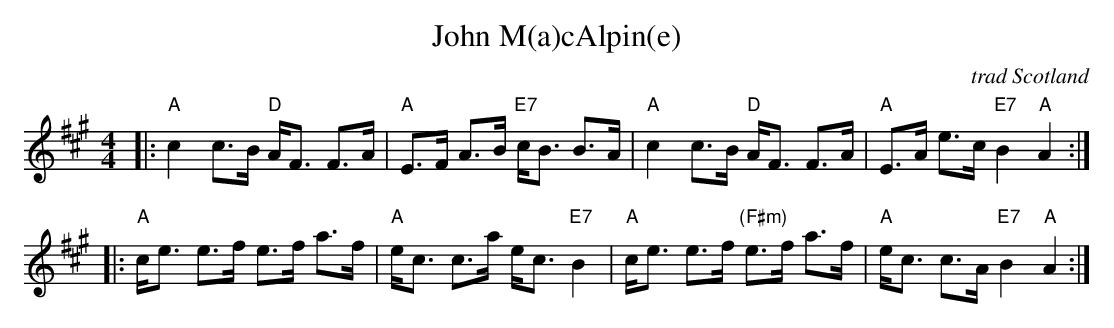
X:1
T: John M(a)cAlpin(e)
O: trad Scotland
M: 4/4
L: 1/8
K: A
|:\
"A"c2 c>B "D"A<F F>A | "A"E>F A>B "E7"c<B B>A |\
"A"c2 c>B "D"A<F F>A | "A"E>A e>c "E7"B2 "A"A2 :|
|:\
"A"c<e e>f        e>f a>f | "A"e<c c>a  e<c "E7"B2 |\
"A"c<e e>f "(F#m)"e>f a>f | "A"e<c c>A "E7"B2 "A"A2 :|
